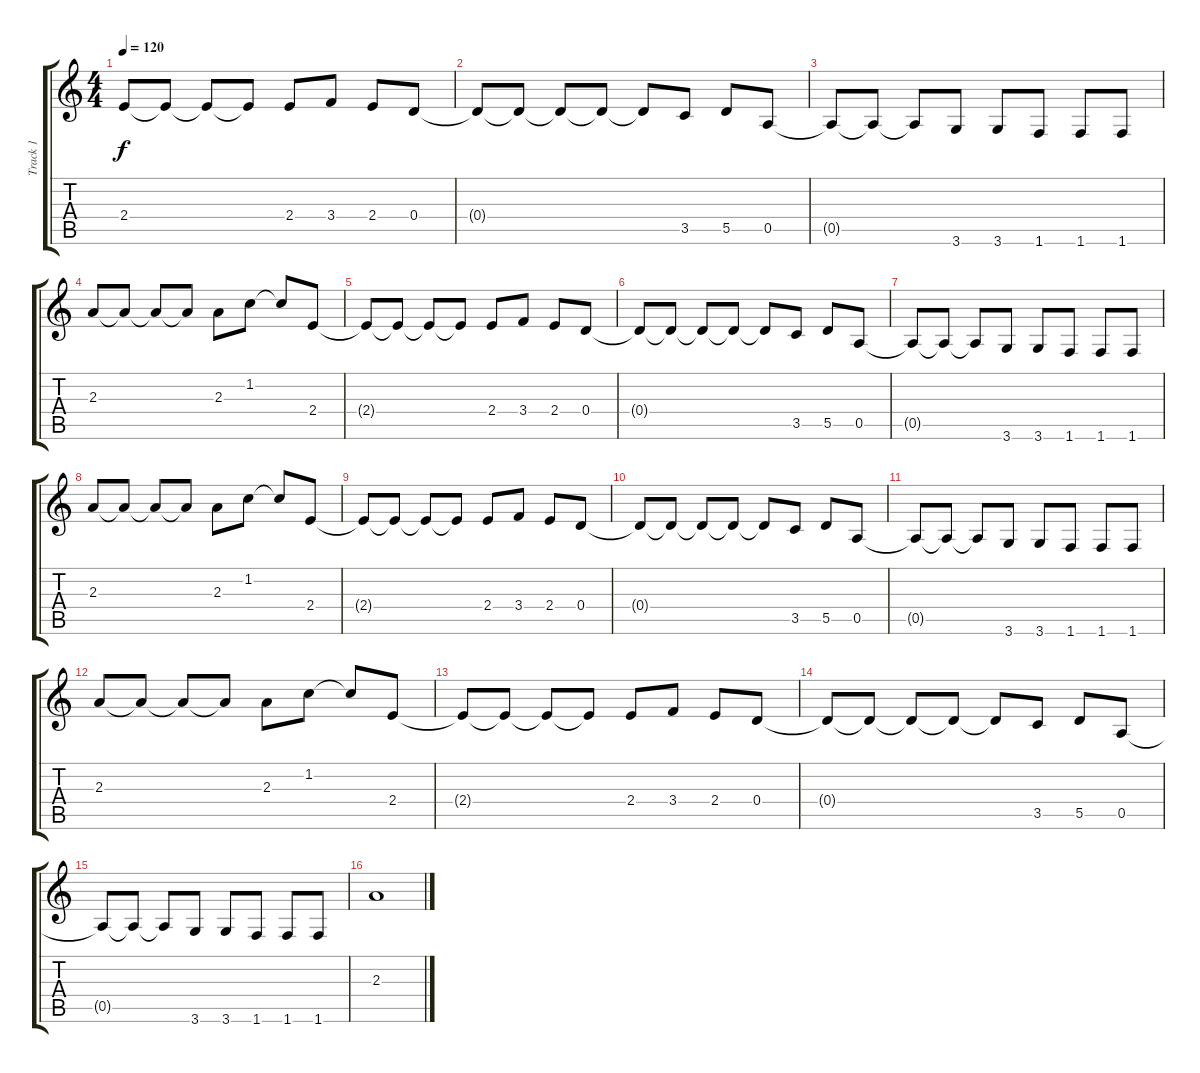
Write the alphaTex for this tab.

\track ("Track 1" "Track 1") {instrument distortionguitar}
\staff {score tabs}
\tuning (E4 B3 G3 D3 A2 E2) {hide}
\ts (4 4)
\tempo 120
\clef g2
\ks c
2.4{t}.8{dy f} 2.4{t}.8 2.4{t}.8 2.4{t}.8 2.4.8 3.4.8 2.4.8 0.4.8 |
0.4{t}.8 0.4{t}.8 0.4{t}.8 0.4{t}.8 0.4{t}.8 3.5.8 5.5.8 0.5.8 |
0.5{t}.8 0.5{t}.8 0.5{t}.8 3.6.8 3.6.8 1.6.8 1.6.8 1.6.8 |
2.3.8 2.3{t}.8 2.3{t}.8 2.3{t}.8 2.3.8 1.2.8 1.2{t}.8 2.4.8 |
2.4{t}.8 2.4{t}.8 2.4{t}.8 2.4{t}.8 2.4.8 3.4.8 2.4.8 0.4.8 |
0.4{t}.8 0.4{t}.8 0.4{t}.8 0.4{t}.8 0.4{t}.8 3.5.8 5.5.8 0.5.8 |
0.5{t}.8 0.5{t}.8 0.5{t}.8 3.6.8 3.6.8 1.6.8 1.6.8 1.6.8 |
2.3.8 2.3{t}.8 2.3{t}.8 2.3{t}.8 2.3.8 1.2.8 1.2{t}.8 2.4.8 |
2.4{t}.8 2.4{t}.8 2.4{t}.8 2.4{t}.8 2.4.8 3.4.8 2.4.8 0.4.8 |
0.4{t}.8 0.4{t}.8 0.4{t}.8 0.4{t}.8 0.4{t}.8 3.5.8 5.5.8 0.5.8 |
0.5{t}.8 0.5{t}.8 0.5{t}.8 3.6.8 3.6.8 1.6.8 1.6.8 1.6.8 |
2.3.8 2.3{t}.8 2.3{t}.8 2.3{t}.8 2.3.8 1.2.8 1.2{t}.8 2.4.8 |
2.4{t}.8 2.4{t}.8 2.4{t}.8 2.4{t}.8 2.4.8 3.4.8 2.4.8 0.4.8 |
0.4{t}.8 0.4{t}.8 0.4{t}.8 0.4{t}.8 0.4{t}.8 3.5.8 5.5.8 0.5.8 |
0.5{t}.8 0.5{t}.8 0.5{t}.8 3.6.8 3.6.8 1.6.8 1.6.8 1.6.8 |
2.3.1
